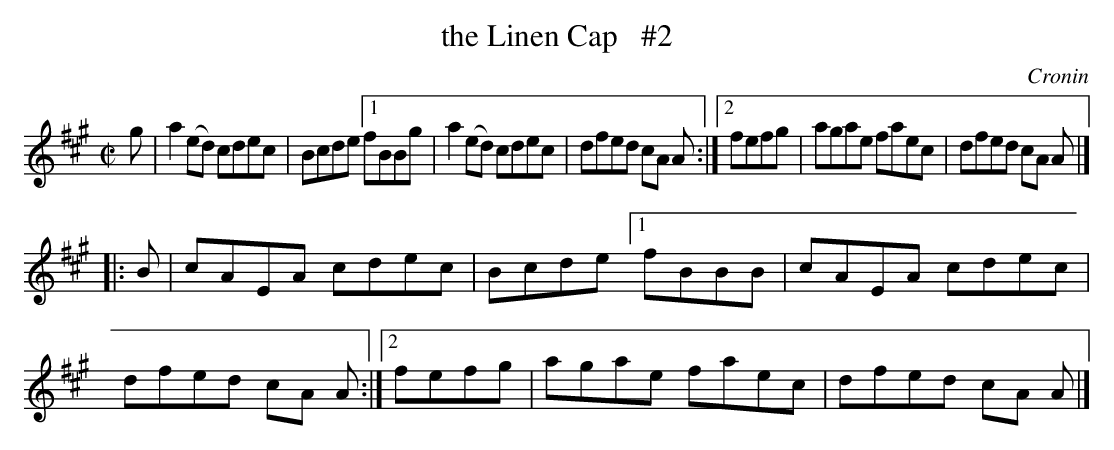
X:1
T: the Linen Cap   #2
O: Cronin
M: C|
L: 1/8
K: A
   g | a2(ed) cdec | Bcde [1 fBBg | a2(ed) cdec | dfed cA A :|[2 fefg | agae faec | dfed cA A |]
|: B | cAEA   cdec | Bcde [1 fBBB | cAEA   cdec | dfed cA A :|[2 fefg | agae faec | dfed cA A |]
